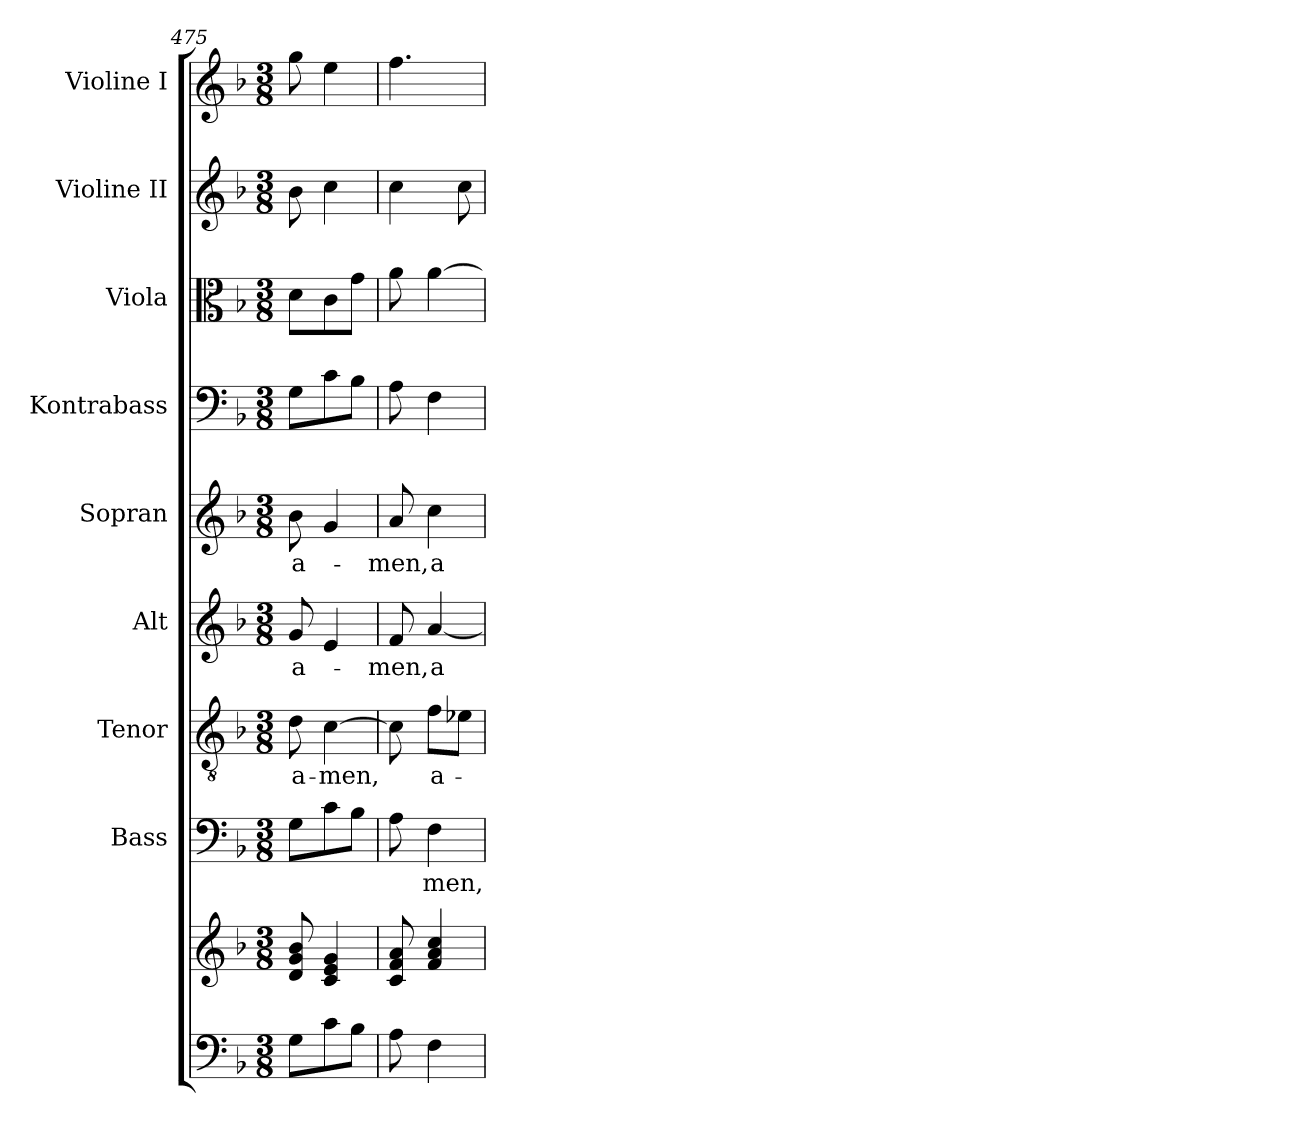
**kern	**kern	**kern	**text	**kern	**text	**kern	**text	**kern	**text	**kern	**kern	**kern	**kern
*part9	*part9	*part8	*part8	*part7	*part7	*part6	*part6	*part5	*part5	*part4	*part3	*part2	*part1
*staff10	*staff9	*staff8	*staff8	*staff7	*staff7	*staff6	*staff6	*staff5	*staff5	*staff4	*staff3	*staff2	*staff1
*	*	*I"Bass	*	*I"Tenor	*	*I"Alt	*	*I"Sopran	*	*I"Kontrabass	*I"Viola	*I"Violine II	*I"Violine I
*	*	*I'B.	*	*I'T.	*	*I'A.	*	*I'S.	*	*I'Kb.	*I'Vla.	*I'Vl. II	*I'Vl. I
!!LO:LB:g=z
*clefF4	*clefG2	*clefF4	*	*clefGv2	*	*clefG2	*	*clefG2	*	*clefF4	*clefC3	*clefG2	*clefG2
*	*	*	*	*	*	*	*	*	*	*ITrd7c12	*	*	*
*k[b-]	*k[b-]	*k[b-]	*	*k[b-]	*	*k[b-]	*	*k[b-]	*	*k[b-]	*k[b-]	*k[b-]	*k[b-]
*F:	*F:	*F:	*	*F:	*	*F:	*	*F:	*	*F:	*F:	*F:	*F:
*M3/8	*M3/8	*M3/8	*	*M3/8	*	*M3/8	*	*M3/8	*	*M3/8	*M3/8	*M3/8	*M3/8
=475	=475	=475	=475	=475	=475	=475	=475	=475	=475	=475	=475	=475	=475
!	!	!	!	!	!LO:LY:b	!	!LO:LY:b	!	!LO:LY:b	!	!	!	!
8G\L	8d/ 8g/ 8b-/	8G\L	.	8d\	a-	8g/	a-	8b-\	a-	8GG\L	8d\L	8b-\	8gg\
!	!	!	!	!	!LO:LY:b	!	!	!	!	!	!	!	!
8c\	4c/ 4e/ 4g/	8c\	.	[4c\	-men,	4e/	.	4g/	.	8C\	8c\	4cc\	4ee\
8B-\J	.	8B-\J	.	.	.	.	.	.	.	8BB-\J	8g\J	.	.
=476	=476	=476	=476	=476	=476	=476	=476	=476	=476	=476	=476	=476	=476
!	!	!	!	!	!	!	!LO:LY:b	!	!LO:LY:b	!	!	!	!
8A\	8c/ 8f/ 8a/	8A\	.	8c\]	.	8f/	-men,	8a/	-men,	8AA\	8a\	4cc\	4.ff\
!	!	!	!LO:LY:b	!	!LO:LY:b	!	!LO:LY:b	!	!LO:LY:b	!	!	!	!
4F\	4f/ 4a/ 4cc/	4F\	-men,	8f\L	a-	[4a/	a-	4cc\	a-	4FF\	[4a\	.	.
.	.	.	.	8e-X\J	.	.	.	.	.	.	.	8cc\	.
=	=	=	=	=	=	=	=	=	=	=	=	=	=
*-	*-	*-	*-	*-	*-	*-	*-	*-	*-	*-	*-	*-	*-
